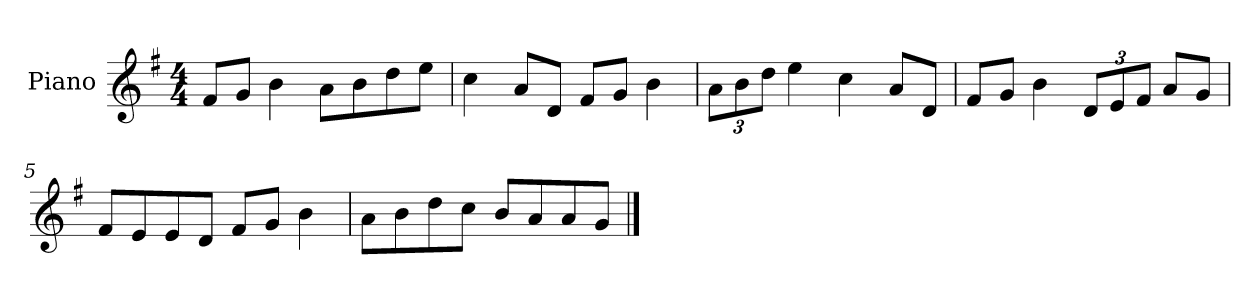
**kern
*part1
*staff1
*I"Piano
*I'P-no
*clefG2
*k[f#]
*M4/4
*MM90
=1
8f#/L
8g/J
4b\
8a\L
8b\
8dd\
8ee\J
=2
4cc\
8a/L
8d/J
8f#/L
8g/J
4b\
=3
*Xbrackettup
12a\L
12b\
12dd\J
4ee\
4cc\
8a/L
8d/J
=4
8f#/L
8g/J
4b\
12d/L
12e/
12f#/J
8a/L
8g/J
=5
8f#/L
8e/
8e/
8d/J
8f#/L
8g/J
4b\
!!LO:LB:g=z
=6
8a\L
8b\
8dd\
8cc\J
8b/L
8a/
8a/
8g/J
==
*-
